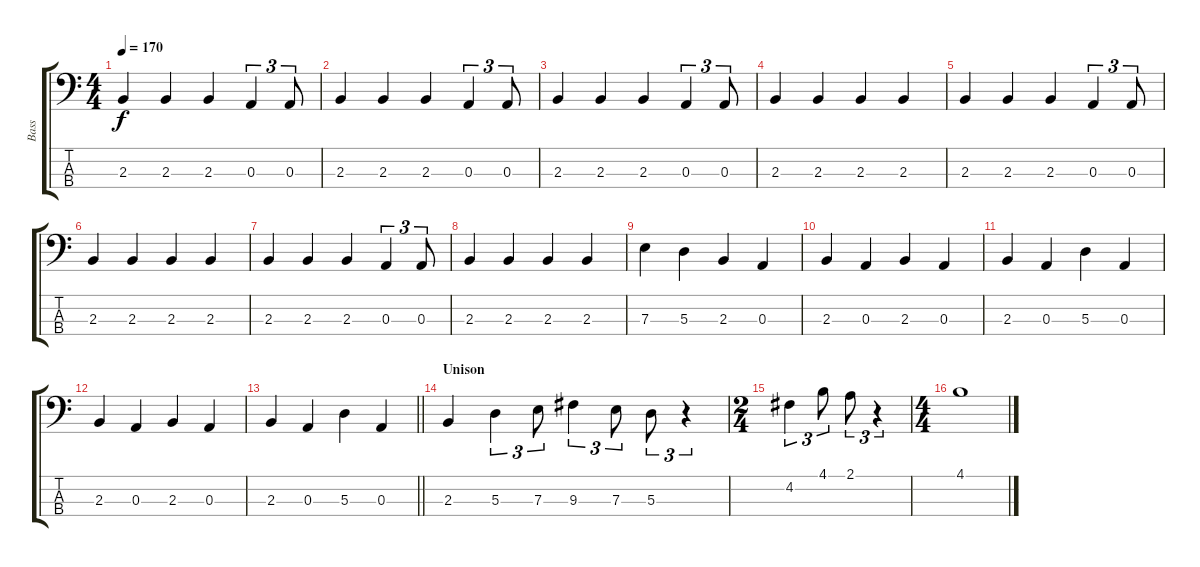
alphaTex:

\track ("Bass" "Bass") {instrument electricbassfinger}
\staff {score tabs}
\tuning (G2 D2 A1 E1) {hide}
\ts (4 4)
\tempo 170
\clef f4
\ks c
2.3.4{dy f} 2.3.4 2.3.4 0.3.4{tu (3 2)} 0.3.8{tu (3 2)} |
2.3.4 2.3.4 2.3.4 0.3.4{tu (3 2)} 0.3.8{tu (3 2)} |
2.3.4 2.3.4 2.3.4 0.3.4{tu (3 2)} 0.3.8{tu (3 2)} |
2.3.4 2.3.4 2.3.4 2.3.4 |
2.3.4 2.3.4 2.3.4 0.3.4{tu (3 2)} 0.3.8{tu (3 2)} |
2.3.4 2.3.4 2.3.4 2.3.4 |
2.3.4 2.3.4 2.3.4 0.3.4{tu (3 2)} 0.3.8{tu (3 2)} |
2.3.4 2.3.4 2.3.4 2.3.4 |
7.3.4 5.3.4 2.3.4 0.3.4 |
2.3.4 0.3.4 2.3.4 0.3.4 |
2.3.4 0.3.4 5.3.4 0.3.4 |
2.3.4 0.3.4 2.3.4 0.3.4 |
\barLineRight lightlight
2.3.4 0.3.4 5.3.4 0.3.4 |
\section ("" "Unison")
2.3.4 5.3.4{tu (3 2)} 7.3.8{tu (3 2)} 9.3.4{tu (3 2)} 7.3.8{tu (3 2)} 5.3.8{tu (3 2)} r.4{tu (3 2)} |
\ts (2 4)
4.2.4{tu (3 2)} 4.1.8{tu (3 2)} 2.1.8{tu (3 2)} r.4{tu (3 2)} |
\ts (4 4)
4.1.1
